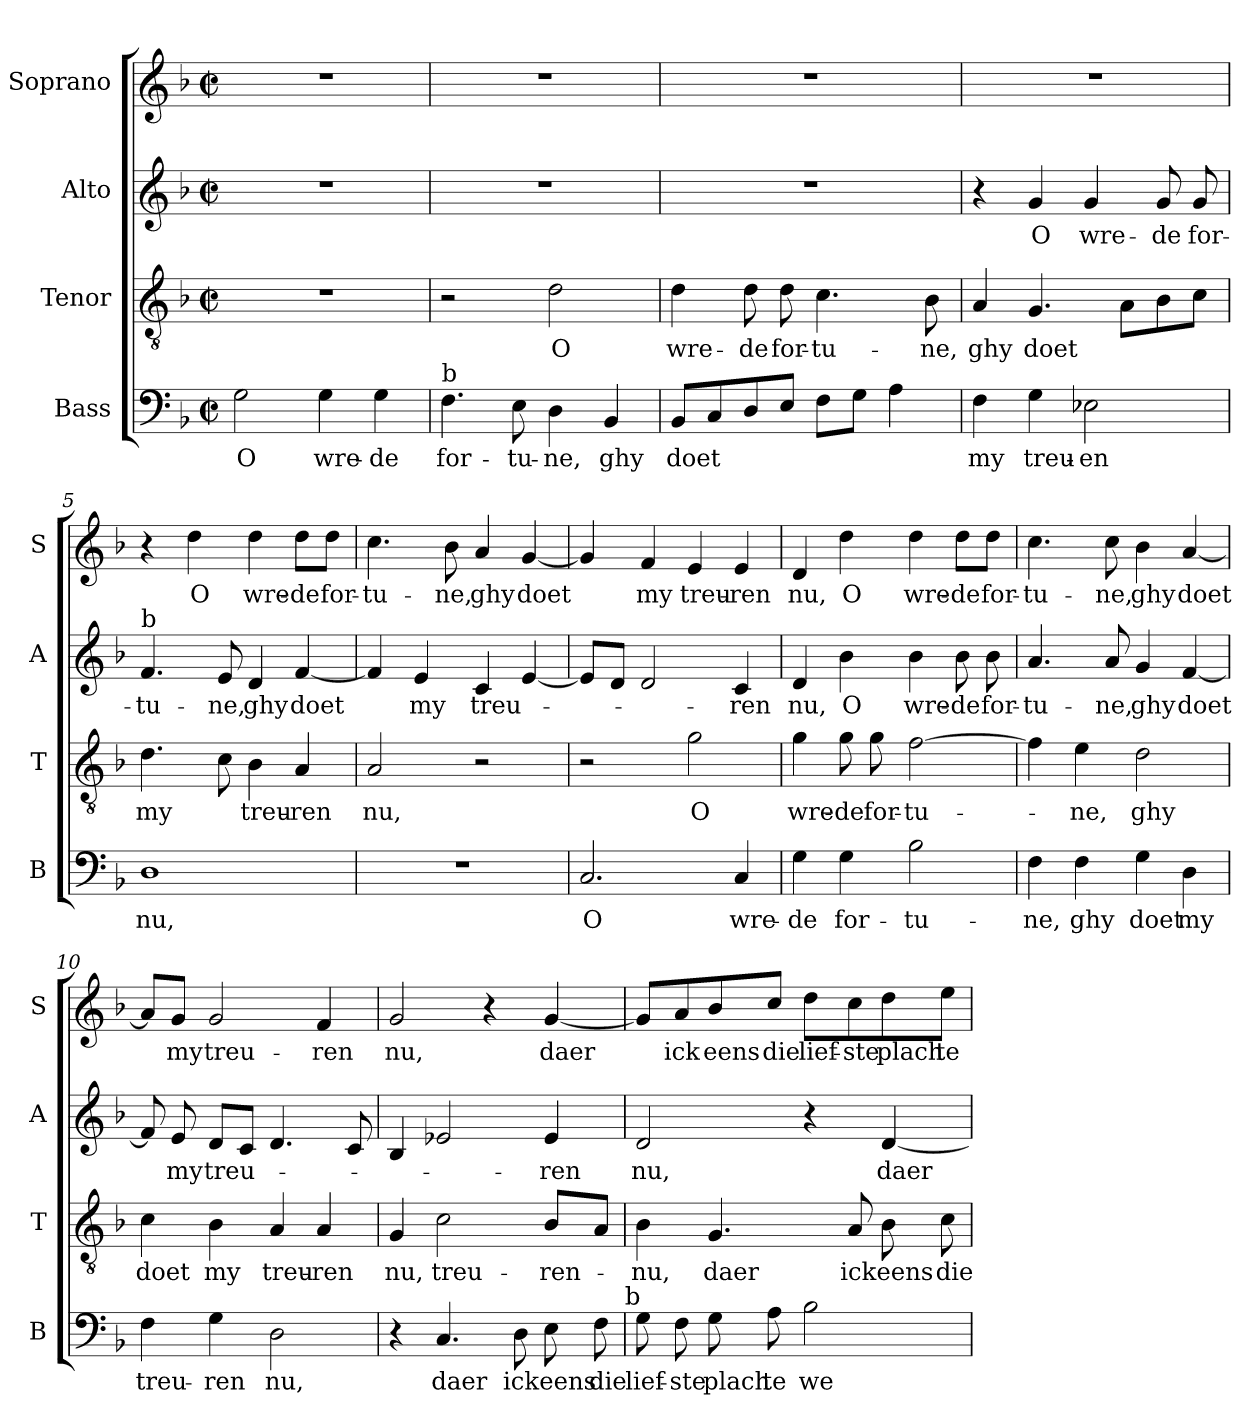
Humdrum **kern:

**kern	**text	**kern	**text	**kern	**text	**kern	**text
*part4	*part4	*part3	*part3	*part2	*part2	*part1	*part1
*staff4	*staff4	*staff3	*staff3	*staff2	*staff2	*staff1	*staff1
*I"Bass	*	*I"Tenor	*	*I"Alto	*	*I"Soprano	*
*I'B	*	*I'T	*	*I'A	*	*I'S	*
*clefF4	*	*clefGv2	*	*clefG2	*	*clefG2	*
*k[b-]	*	*k[b-]	*	*k[b-]	*	*k[b-]	*
*F:	*	*F:	*	*F:	*	*F:	*
*M2/2	*	*M2/2	*	*M2/2	*	*M2/2	*
*met(c|)	*	*met(c|)	*	*met(c|)	*	*met(c|)	*
=1	=1	=1	=1	=1	=1	=1	=1
2G\	O	1r	.	1r	.	1r	.
4G\	wre-	.	.	.	.	.	.
4G\	-de	.	.	.	.	.	.
=2	=2	=2	=2	=2	=2	=2	=2
!LO:TX:a:t=b	!	!	!	!	!	!	!
4.F\	for-	2r	.	1r	.	1r	.
8E\	-tu-	.	.	.	.	.	.
4D\	-ne,	2d\	O	.	.	.	.
4BB-/	ghy	.	.	.	.	.	.
=3	=3	=3	=3	=3	=3	=3	=3
8BB-/L	doet	4d\	wre-	1r	.	1r	.
8C/	.	.	.	.	.	.	.
8D/	.	8d\	-de	.	.	.	.
8E/J	.	8d\	for-	.	.	.	.
8F\L	.	4.c\	-tu-	.	.	.	.
8G\J	.	.	.	.	.	.	.
4A\	.	.	.	.	.	.	.
.	.	8B-\	-ne,	.	.	.	.
=4	=4	=4	=4	=4	=4	=4	=4
4F\	my	4A/	ghy	4r	.	1r	.
4G\	treu-	4.G/	doet	4g/	O	.	.
2E-X\	-en	.	.	4g/	wre-	.	.
.	.	8A\L	.	.	.	.	.
.	.	8B-\	.	8g/	-de	.	.
.	.	8c\J	.	8g/	for-	.	.
=5	=5	=5	=5	=5	=5	=5	=5
!	!	!	!	!LO:TX:a:t=b	!	!	!
1D	nu,	4.d\	my	4.f/	-tu-	4r	.
.	.	.	.	.	.	4dd\	O
.	.	8c\	.	8e/	-ne,	.	.
.	.	4B-\	treu-	4d/	ghy	4dd\	wre-
.	.	4A/	-ren	[4f/	doet	8dd\L	-de
.	.	.	.	.	.	8dd\J	for-
!!LO:LB:g=z
=6	=6	=6	=6	=6	=6	=6	=6
1r	.	2A/	nu,	4f/]	.	4.cc\	-tu-
.	.	.	.	4e/	my	.	.
.	.	.	.	.	.	8b-\	-ne,
.	.	2r	.	4c/	treu-	4a/	ghy
.	.	.	.	[4e/	.	[4g/	doet
=7	=7	=7	=7	=7	=7	=7	=7
2.C/	O	2r	.	8e/L]	.	4g/]	.
.	.	.	.	8d/J	.	.	.
.	.	.	.	2d/	.	4f/	my
.	.	2g\	O	.	.	4e/	treu-
4C/	wre-	.	.	4c/	-ren	4e/	-ren
=8	=8	=8	=8	=8	=8	=8	=8
4G\	-de	4g\	wre-	4d/	nu,	4d/	nu,
4G\	for-	8g\	-de	4b-\	O	4dd\	O
.	.	8g\	for-	.	.	.	.
2B-\	-tu-	[2f\	-tu-	4b-\	wre-	4dd\	wre-
.	.	.	.	8b-\	-de	8dd\L	-de
.	.	.	.	8b-\	for-	8dd\J	for-
=9	=9	=9	=9	=9	=9	=9	=9
4F\	-ne,	4f\]	.	4.a/	-tu-	4.cc\	-tu-
4F\	ghy	4e\	-ne,	.	.	.	.
.	.	.	.	8a/	-ne,	8cc\	-ne,
4G\	doet	2d\	ghy	4g/	ghy	4b-\	ghy
4D\	my	.	.	[4f/	doet	[4a/	doet
=10	=10	=10	=10	=10	=10	=10	=10
4F\	treu-	4c\	doet	8f/]	.	8a/L]	.
.	.	.	.	8e/	my	8g/J	my
4G\	-ren	4B-\	my	8d/L	treu-	2g/	treu-
.	.	.	.	8c/J	.	.	.
2D\	nu,	4A/	treu-	4.d/	.	.	.
.	.	4A/	-ren	.	.	4f/	-ren
.	.	.	.	8c/	.	.	.
!!LO:LB:g=z
=11	=11	=11	=11	=11	=11	=11	=11
4r	.	4G/	nu,	4B-/	.	2g/	nu,
4.C/	daer	2c\	treu-	2e-X/	.	.	.
.	.	.	.	.	.	4r	.
8D\	ick	.	.	.	.	.	.
8E\	eens	8B-/L	-ren-	4e-/	-ren	[4g/	daer
8F\	die	8A/J	.	.	.	.	.
!LO:TX:a:t=b	!	!	!	!	!	!	!
=12	=12	=12	=12	=12	=12	=12	=12
8G\	lief-	4B-\	-nu,	2d/	nu,	8g/L]	.
8F\	-ste	.	.	.	.	8a/	ick
8G\	plach	4.G/	daer	.	.	8b-/	eens
8A\	te	.	.	.	.	8cc/J	die
2B-\	we-	.	.	4r	.	8dd\L	lief-
.	.	8A/	ick	.	.	8cc\	-ste
.	.	8B-\	eens	[4d/	daer	8dd\	plach
.	.	8c\	die	.	.	8ee\J	te
=	=	=	=	=	=	=	=
*-	*-	*-	*-	*-	*-	*-	*-
